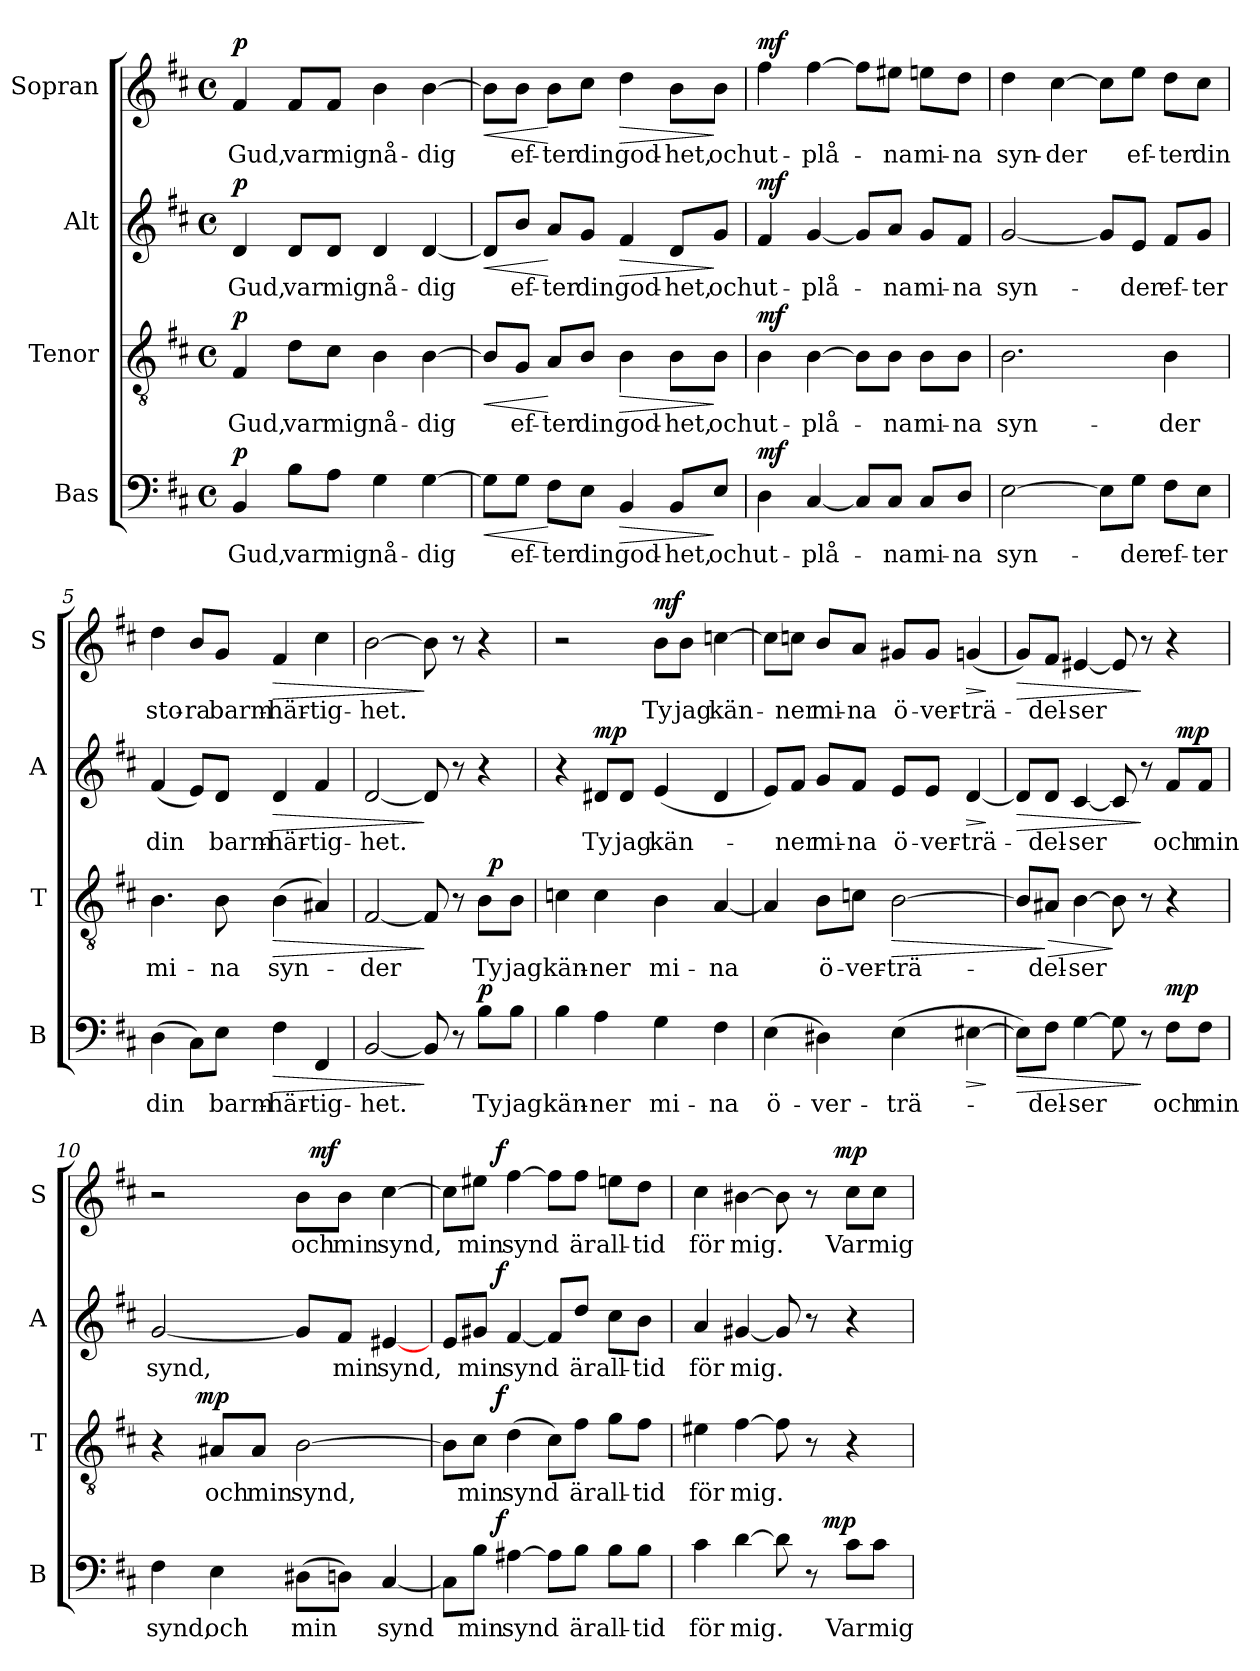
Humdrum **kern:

**kern	**text	**dynam	**kern	**text	**dynam	**kern	**text	**dynam	**kern	**text	**dynam
*part4	*part4	*part4	*part3	*part3	*part3	*part2	*part2	*part2	*part1	*part1	*part1
*staff4	*staff4	*staff4	*staff3	*staff3	*staff3	*staff2	*staff2	*staff2	*staff1	*staff1	*staff1
*I"Bas	*	*	*I"Tenor	*	*	*I"Alt	*	*	*I"Sopran	*	*
*I'B	*	*	*I'T	*	*	*I'A	*	*	*I'S	*	*
*clefF4	*	*	*clefGv2	*	*	*clefG2	*	*	*clefG2	*	*
*k[f#c#]	*	*	*k[f#c#]	*	*	*k[f#c#]	*	*	*k[f#c#]	*	*
*b:	*	*	*b:	*	*	*b:	*	*	*b:	*	*
*M4/4	*	*	*M4/4	*	*	*M4/4	*	*	*M4/4	*	*
*met(c)	*	*	*met(c)	*	*	*met(c)	*	*	*met(c)	*	*
=1	=1	=1	=1	=1	=1	=1	=1	=1	=1	=1	=1
!	!LO:LY:b	!LO:DY:a	!	!LO:LY:b	!LO:DY:a	!	!LO:LY:b	!LO:DY:a	!	!LO:LY:b	!LO:DY:a
4BB/	Gud,	p	4F#/	Gud,	p	4d/	Gud,	p	4f#/	Gud,	p
!	!LO:LY:b	!	!	!LO:LY:b	!	!	!LO:LY:b	!	!	!LO:LY:b	!
8B\L	var	.	8d\L	var	.	8d/L	var	.	8f#/L	var	.
!	!LO:LY:b	!	!	!LO:LY:b	!	!	!LO:LY:b	!	!	!LO:LY:b	!
8A\J	mig	.	8c#\J	mig	.	8d/J	mig	.	8f#/J	mig	.
!	!LO:LY:b	!	!	!LO:LY:b	!	!	!LO:LY:b	!	!	!LO:LY:b	!
4G\	nå-	.	4B\	nå-	.	4d/	nå-	.	4b\	nå-	.
!	!LO:LY:b	!	!	!LO:LY:b	!	!	!LO:LY:b	!	!	!LO:LY:b	!
[4G\	-dig	.	[4B\	-dig	.	[4d/	-dig	.	[4b\	-dig	.
=2	=2	=2	=2	=2	=2	=2	=2	=2	=2	=2	=2
!	!	!LO:HP:b	!	!	!LO:HP:b	!	!	!LO:HP:b	!	!	!LO:HP:b
8G\L]	.	<	8B/L]	.	<	8d/L]	.	<	8b\L]	.	<
!	!LO:LY:b	!	!	!LO:LY:b	!	!	!LO:LY:b	!	!	!LO:LY:b	!
8G\J	ef-	.	8G/J	ef-	.	8b/J	ef-	.	8b\J	ef-	.
!	!LO:LY:b	!	!	!LO:LY:b	!	!	!LO:LY:b	!	!	!LO:LY:b	!
8F#\L	-ter	[	8A/L	-ter	[	8a/L	-ter	[	8b\L	-ter	[
!	!LO:LY:b	!	!	!LO:LY:b	!	!	!LO:LY:b	!	!	!LO:LY:b	!
8E\J	din	.	8B/J	din	.	8g/J	din	.	8cc#\J	din	.
!	!LO:LY:b	!LO:HP:b	!	!LO:LY:b	!LO:HP:b	!	!LO:LY:b	!LO:HP:b	!	!LO:LY:b	!LO:HP:b
4BB/	god-	>	4B\	god-	>	4f#/	god-	>	4dd\	god-	>
!	!LO:LY:b	!	!	!LO:LY:b	!	!	!LO:LY:b	!	!	!LO:LY:b	!
8BB/L	-het,	.	8B\L	-het,	.	8d/L	-het,	.	8b\L	-het,	.
!	!LO:LY:b	!	!	!LO:LY:b	!	!	!LO:LY:b	!	!	!LO:LY:b	!
8E/J	och	]	8B\J	och	]	8g/J	och	]	8b\J	och	]
=3	=3	=3	=3	=3	=3	=3	=3	=3	=3	=3	=3
!	!LO:LY:b	!LO:DY:a	!	!LO:LY:b	!LO:DY:a	!	!LO:LY:b	!LO:DY:a	!	!LO:LY:b	!LO:DY:a
4D\	ut-	mf	4B\	ut-	mf	4f#/	ut-	mf	4ff#\	ut-	mf
!	!LO:LY:b	!	!	!LO:LY:b	!	!	!LO:LY:b	!	!	!LO:LY:b	!
[4C#/	-plå-	.	[4B\	-plå-	.	[4g/	-plå-	.	[4ff#\	-plå-	.
8C#/L]	.	.	8B\L]	.	.	8g/L]	.	.	8ff#\L]	.	.
!	!LO:LY:b	!	!	!LO:LY:b	!	!	!LO:LY:b	!	!	!LO:LY:b	!
8C#/J	-na	.	8B\J	-na	.	8a/J	-na	.	8ee#X\J	-na	.
!	!LO:LY:b	!	!	!LO:LY:b	!	!	!LO:LY:b	!	!	!LO:LY:b	!
8C#/L	mi-	.	8B\L	mi-	.	8g/L	mi-	.	8een\L	mi-	.
!	!LO:LY:b	!	!	!LO:LY:b	!	!	!LO:LY:b	!	!	!LO:LY:b	!
8D/J	-na	.	8B\J	-na	.	8f#/J	-na	.	8dd\J	-na	.
=4	=4	=4	=4	=4	=4	=4	=4	=4	=4	=4	=4
!	!LO:LY:b	!	!	!LO:LY:b	!	!	!LO:LY:b	!	!	!LO:LY:b	!
[2E\	syn-	.	2.B\	syn-	.	[2g/	syn-	.	4dd\	syn-	.
!	!	!	!	!	!	!	!	!	!	!LO:LY:b	!
.	.	.	.	.	.	.	.	.	[4cc#\	-der	.
8E\L]	.	.	.	.	.	8g/L]	.	.	8cc#\L]	.	.
!	!LO:LY:b	!	!	!	!	!	!LO:LY:b	!	!	!LO:LY:b	!
8G\J	-der	.	.	.	.	8e/J	-der	.	8ee\J	ef-	.
!	!LO:LY:b	!	!	!LO:LY:b	!	!	!LO:LY:b	!	!	!LO:LY:b	!
8F#\L	ef-	.	4B\	-der	.	8f#/L	ef-	.	8dd\L	-ter	.
!	!LO:LY:b	!	!	!	!	!	!LO:LY:b	!	!	!LO:LY:b	!
8E\J	-ter	.	.	.	.	8g/J	-ter	.	8cc#\J	din	.
!!LO:LB:g=z
=5	=5	=5	=5	=5	=5	=5	=5	=5	=5	=5	=5
!	!LO:LY:b	!	!	!LO:LY:b	!	!	!LO:LY:b	!	!	!LO:LY:b	!
(>4D\	din	.	4.B\	mi-	.	(<4f#/	din	.	4dd\	sto-	.
!	!	!	!	!	!	!	!	!	!	!LO:LY:b	!
8C#\L)	.	.	.	.	.	8e/L)	.	.	8b/L	-ra	.
!	!LO:LY:b	!	!	!LO:LY:b	!	!	!LO:LY:b	!	!	!LO:LY:b	!
8E\J	barm-	.	8B\	-na	.	8d/J	barm-	.	8g/J	barm-	.
!	!LO:LY:b	!LO:HP:b	!	!LO:LY:b	!LO:HP:b	!	!LO:LY:b	!LO:HP:b	!	!LO:LY:b	!LO:HP:b
4F#\	-här-	>	(>4B\	syn-	>	4d/	-här-	>	4f#/	-här-	>
!	!LO:LY:b	!	!	!	!	!	!LO:LY:b	!	!	!LO:LY:b	!
4FF#/	-tig-	.	4A#X/)	.	.	4f#/	-tig-	.	4cc#\	-tig-	.
=6	=6	=6	=6	=6	=6	=6	=6	=6	=6	=6	=6
!	!LO:LY:b	!	!	!LO:LY:b	!	!	!LO:LY:b	!	!	!LO:LY:b	!
*	*	*	*^	*	*	*	*	*	*	*	*
[2BB/	-het.	.	[2F#/	2ryy	-der	.	[2d/	-het.	.	[2b\	-het.	.
8BB/]	.	]	8F#/]	4ryy	.	]	8d/]	.	]	8b\]	.	]
8r	.	.	8r	.	.	.	8r	.	.	8r	.	.
!	!LO:LY:b	!LO:DY:a	!	!	!LO:LY:b	!	!	!	!	!	!	!
8B\L	Ty	p	8B\L	32ryy	Ty	.	4r	.	.	4r	.	.
!	!	!	!	!	!	!LO:DY:a	!	!	!	!	!	!
.	.	.	.	8..ryy	.	p	.	.	.	.	.	.
!	!LO:LY:b	!	!	!	!LO:LY:b	!	!	!	!	!	!	!
8B\J	jag	.	8B\J	.	jag	.	.	.	.	.	.	.
=7	=7	=7	=7	=7	=7	=7	=7	=7	=7	=7	=7	=7
!	!LO:LY:b	!	!	!	!LO:LY:b	!	!	!	!	!	!	!
*	*	*	*v	*v	*	*	*	*	*	*	*	*
4B\	kän-	.	4cn\	kän-	.	4r	.	.	2r	.	.
!	!LO:LY:b	!	!	!LO:LY:b	!	!	!LO:LY:b	!LO:DY:a	!	!	!
4A\	-ner	.	4c\	-ner	.	8d#X/L	Ty	mp	.	.	.
!	!	!	!	!	!	!	!LO:LY:b	!	!	!	!
.	.	.	.	.	.	8d#/J	jag	.	.	.	.
!	!LO:LY:b	!	!	!LO:LY:b	!	!	!LO:LY:b	!	!	!LO:LY:b	!LO:DY:a
4G\	mi-	.	4B\	mi-	.	(<4e/	kän-	.	8b\L	Ty	mf
!	!	!	!	!	!	!	!	!	!	!LO:LY:b	!
.	.	.	.	.	.	.	.	.	8b\J	jag	.
!	!LO:LY:b	!	!	!LO:LY:b	!	!	!	!	!	!LO:LY:b	!
4F#\	-na	.	[4A/	-na	.	4d#/	.	.	[4ccn\	kän-	.
=8	=8	=8	=8	=8	=8	=8	=8	=8	=8	=8	=8
!	!LO:LY:b	!	!	!	!	!	!	!	!	!	!
(>4E\	ö-	.	4A/]	.	.	8e/L)	.	.	8cc\L]	.	.
!	!	!	!	!	!	!	!LO:LY:b	!	!	!LO:LY:b	!
.	.	.	.	.	.	8f#/J	-ner	.	8ccn\J	-ner	.
!	!LO:LY:b	!	!	!LO:LY:b	!	!	!LO:LY:b	!	!	!LO:LY:b	!
4D#X\)	-ver-	.	8B\L	ö-	.	8g/L	mi-	.	8b/L	mi-	.
!	!	!	!	!LO:LY:b	!	!	!LO:LY:b	!	!	!LO:LY:b	!
.	.	.	8cn\J	-ver-	.	8f#/J	-na	.	8a/J	-na	.
!	!LO:LY:b	!	!	!LO:LY:b	!LO:HP:b	!	!LO:LY:b	!	!	!LO:LY:b	!
(>4E\	-trä-	.	[2B\	-trä-	>	8e/L	ö-	.	8g#X/L	ö-	.
!	!	!	!	!	!	!	!LO:LY:b	!	!	!LO:LY:b	!
.	.	.	.	.	.	8e/J	-ver-	.	8g#/J	-ver-	.
!	!	!LO:HP:b	!	!	!	!	!LO:LY:b	!LO:HP:b	!	!LO:LY:b	!LO:HP:b
[4E#X\	.	>	.	.	.	[4d/	-trä-	>	(<4gn/	-trä-	>
.	.	]	.	.	.	.	.	]	.	.	]
!!LO:LB:g=z
=9	=9	=9	=9	=9	=9	=9	=9	=9	=9	=9	=9
!	!	!LO:HP:b	!	!	!	!	!	!LO:HP:b	!	!	!LO:HP:b
*	*	*	*	*	*	*^	*	*	*	*	*
8E#\L])	.	>	8B/L]	.	.	8d/L]	2ryy	.	>	8g/L)	.	>
!	!LO:LY:b	!	!	!LO:LY:b	!LO:HP:n=1:b	!	!	!LO:LY:b	!	!	!LO:LY:b	!
8F#\J	-del-	.	8A#X/J	-del-	] >	8d/J	.	-del-	.	8f#/J	-del-	.
!	!LO:LY:b	!	!	!LO:LY:b	!	!	!	!LO:LY:b	!	!	!LO:LY:b	!
[4G\	-ser	.	[4B\	-ser	.	[4c#/	.	-ser	.	[4e#X/	-ser	.
8G\]	.	.	8B\]	.	]	8c#/]	4ryy	.	.	8e#/]	.	.
8r	.	]	8r	.	.	8r	.	.	]	8r	.	]
!	!LO:LY:b	!LO:DY:a	!	!	!	!	!	!LO:LY:b	!	!	!	!
8F#\L	och	mp	4r	.	.	8f#/L	32ryy	och	.	4r	.	.
!	!	!	!	!	!	!	!	!	!LO:DY:a	!	!	!
.	.	.	.	.	.	.	8..ryy	.	mp	.	.	.
!	!LO:LY:b	!	!	!	!	!	!	!LO:LY:b	!	!	!	!
8F#\J	min	.	.	.	.	8f#/J	.	min	.	.	.	.
=10	=10	=10	=10	=10	=10	=10	=10	=10	=10	=10	=10	=10
!	!LO:LY:b	!	!	!	!	!	!	!LO:LY:b	!	!	!	!
*	*	*	*^	*	*	*v	*v	*	*	*^	*	*
4F#\	synd,	.	4r	8..ryy	.	.	[2g/	synd,	.	2r	2ryy	.	.
!	!	!	!	!	!	!LO:DY:a	!	!	!	!	!	!	!
.	.	.	.	2ryy	.	mp	.	.	.	.	.	.	.
!	!LO:LY:b	!	!	!	!LO:LY:b	!	!	!	!	!	!	!	!
4E\	och	.	8A#X/L	.	och	.	.	.	.	.	.	.	.
!	!	!	!	!	!LO:LY:b	!	!	!	!	!	!	!	!
.	.	.	8A#/J	.	min	.	.	.	.	.	.	.	.
!	!LO:LY:b	!	!	!	!LO:LY:b	!	!	!	!	!	!	!LO:LY:b	!
(>8D#X\L	min	.	[2B\	.	synd,	.	8g/L]	.	.	8b\L	32ryy	och	.
!	!	!	!	!	!	!	!	!	!	!	!	!	!LO:DY:a
.	.	.	.	.	.	.	.	.	.	.	4...ryy	.	mf
!	!	!	!	!	!	!	!	!LO:LY:b	!	!	!	!LO:LY:b	!
8Dn\J)	.	.	.	.	.	.	8f#/J	min	.	8b\J	.	min	.
.	.	.	.	4ryy	.	.	.	.	.	.	.	.	.
!	!LO:LY:b	!	!	!	!	!	!	!LO:LY:b	!	!	!	!LO:LY:b	!
[4C#/	synd	.	.	.	.	.	[4e#X/	synd,	.	[4cc#\	.	synd,	.
.	.	.	.	32ryy	.	.	.	.	.	.	.	.	.
=11	=11	=11	=11	=11	=11	=11	=11	=11	=11	=11	=11	=11	=11
*^	*	*	*	*	*	*	*^	*	*	*	*	*	*
8C#\L]	8..ryy	.	.	8B\L]	8..ryy	.	.	8e/L	8..ryy	.	.	8cc#\L]	8..ryy	.	.
!	!	!LO:LY:b	!	!	!	!LO:LY:b	!	!	!	!LO:LY:b	!	!	!	!LO:LY:b	!
8B\J	.	min	.	8c#\J	.	min	.	8g#X/J	.	min	.	8ee#X\J	.	min	.
!	!	!	!LO:DY:a	!	!	!	!LO:DY:a	!	!	!	!LO:DY:a	!	!	!	!LO:DY:a
.	2ryy	.	f	.	2ryy	.	f	.	2ryy	.	f	.	2ryy	.	f
!	!	!LO:LY:b	!	!	!	!LO:LY:b	!	!	!	!LO:LY:b	!	!	!	!LO:LY:b	!
[4A#X\	.	synd	.	(>4d\	.	synd	.	[4f#/	.	synd	.	[4ff#\	.	synd	.
8A#\L]	.	.	.	8c#\L)	.	.	.	8f#/L]	.	.	.	8ff#\L]	.	.	.
!	!	!LO:LY:b	!	!	!	!LO:LY:b	!	!	!	!LO:LY:b	!	!	!	!LO:LY:b	!
8B\J	.	är	.	8f#\J	.	är	.	8dd/J	.	är	.	8ff#\J	.	är	.
.	4ryy	.	.	.	4ryy	.	.	.	4ryy	.	.	.	4ryy	.	.
!	!	!LO:LY:b	!	!	!	!LO:LY:b	!	!	!	!LO:LY:b	!	!	!	!LO:LY:b	!
8B\L	.	all-	.	8g\L	.	all-	.	8cc#\L	.	all-	.	8een\L	.	all-	.
!	!	!LO:LY:b	!	!	!	!LO:LY:b	!	!	!	!LO:LY:b	!	!	!	!LO:LY:b	!
8B\J	.	-tid	.	8f#\J	.	-tid	.	8b\J	.	-tid	.	8dd\J	.	-tid	.
.	32ryy	.	.	.	32ryy	.	.	.	32ryy	.	.	.	32ryy	.	.
=12	=12	=12	=12	=12	=12	=12	=12	=12	=12	=12	=12	=12	=12	=12	=12
!	!	!LO:LY:b	!	!	!	!LO:LY:b	!	!	!	!LO:LY:b	!	!	!	!LO:LY:b	!
*	*	*	*	*v	*v	*	*	*	*	*	*	*	*	*	*
*	*	*	*	*	*	*	*v	*v	*	*	*	*	*	*
4c#\	2ryy	för	.	4e#X\	för	.	4a/	för	.	4cc#\	2ryy	för	.
!	!	!LO:LY:b	!	!	!LO:LY:b	!	!	!LO:LY:b	!	!	!	!LO:LY:b	!
[4d\	.	mig.	.	[4f#\	mig.	.	[4g#X/	mig.	.	[4b#X\	.	mig.	.
8d\]	8.ryy	.	.	8f#\]	.	.	8g#/]	.	.	8b#\]	8..ryy	.	.
8r	.	.	.	8r	.	.	8r	.	.	8r	.	.	.
!	!	!	!LO:DY:a	!	!	!	!	!	!	!	!	!	!
.	4ryy	.	mp	.	.	.	.	.	.	.	.	.	.
!	!	!	!	!	!	!	!	!	!	!	!	!	!LO:DY:a
.	.	.	.	.	.	.	.	.	.	.	4ryy	.	mp
!	!	!LO:LY:b	!	!	!	!	!	!	!	!	!	!LO:LY:b	!
8c#\L	.	Var	.	4r	.	.	4r	.	.	8cc#\L	.	Var	.
!	!	!LO:LY:b	!	!	!	!	!	!	!	!	!	!LO:LY:b	!
8c#\J	.	mig	.	.	.	.	.	.	.	8cc#\J	.	mig	.
.	16ryy	.	.	.	.	.	.	.	.	.	.	.	.
.	.	.	.	.	.	.	.	.	.	.	32ryy	.	.
*v	*v	*	*	*	*	*	*	*	*	*v	*v	*	*
=	=	=	=	=	=	=	=	=	=	=	=
*-	*-	*-	*-	*-	*-	*-	*-	*-	*-	*-	*-
